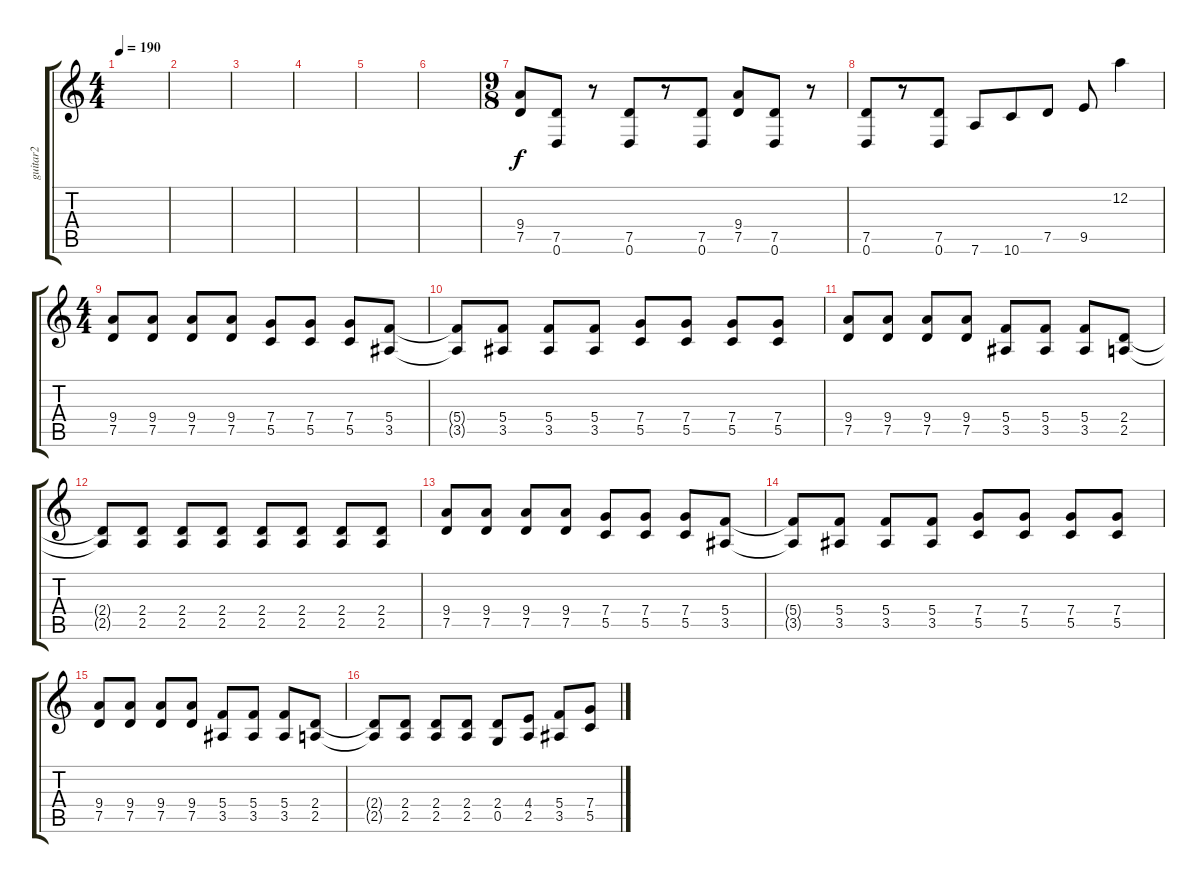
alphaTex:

\track ("guitar2" "guitar2") {instrument distortionguitar}
\staff {score tabs}
\tuning (D4 A3 F3 C3 G2 D2) {hide}
\ts (4 4)
\tempo 190
\clef g2
\ks c
|
|
|
|
|
|
\ts (9 8)
(9.4 7.5).8 (7.5 0.6).8 r.8 (7.5 0.6).8 r.8 (7.5 0.6).8 (9.4 7.5).8 (7.5 0.6).8 r.8 |
(7.5 0.6).8 r.8 (7.5 0.6).8 7.6.8 10.6.8 7.5.8 9.5.8 12.2.4 |
\ts (4 4)
(9.4 7.5).8 (9.4 7.5).8 (9.4 7.5).8 (9.4 7.5).8 (7.4 5.5).8 (7.4 5.5).8 (7.4 5.5).8 (5.4 3.5).8 |
(5.4{t} 3.5{t}).8 (5.4 3.5).8 (5.4 3.5).8 (5.4 3.5).8 (7.4 5.5).8 (7.4 5.5).8 (7.4 5.5).8 (7.4 5.5).8 |
(9.4 7.5).8 (9.4 7.5).8 (9.4 7.5).8 (9.4 7.5).8 (5.4 3.5).8 (5.4 3.5).8 (5.4 3.5).8 (2.4 2.5).8 |
(2.4{t} 2.5{t}).8 (2.4 2.5).8 (2.4 2.5).8 (2.4 2.5).8 (2.4 2.5).8 (2.4 2.5).8 (2.4 2.5).8 (2.4 2.5).8 |
(9.4 7.5).8 (9.4 7.5).8 (9.4 7.5).8 (9.4 7.5).8 (7.4 5.5).8 (7.4 5.5).8 (7.4 5.5).8 (5.4 3.5).8 |
(5.4{t} 3.5{t}).8 (5.4 3.5).8 (5.4 3.5).8 (5.4 3.5).8 (7.4 5.5).8 (7.4 5.5).8 (7.4 5.5).8 (7.4 5.5).8 |
(9.4 7.5).8 (9.4 7.5).8 (9.4 7.5).8 (9.4 7.5).8 (5.4 3.5).8 (5.4 3.5).8 (5.4 3.5).8 (2.4 2.5).8 |
(2.4{t} 2.5{t}).8 (2.4 2.5).8 (2.4 2.5).8 (2.4 2.5).8 (2.4 0.5).8 (4.4 2.5).8 (5.4 3.5).8 (7.4 5.5).8
